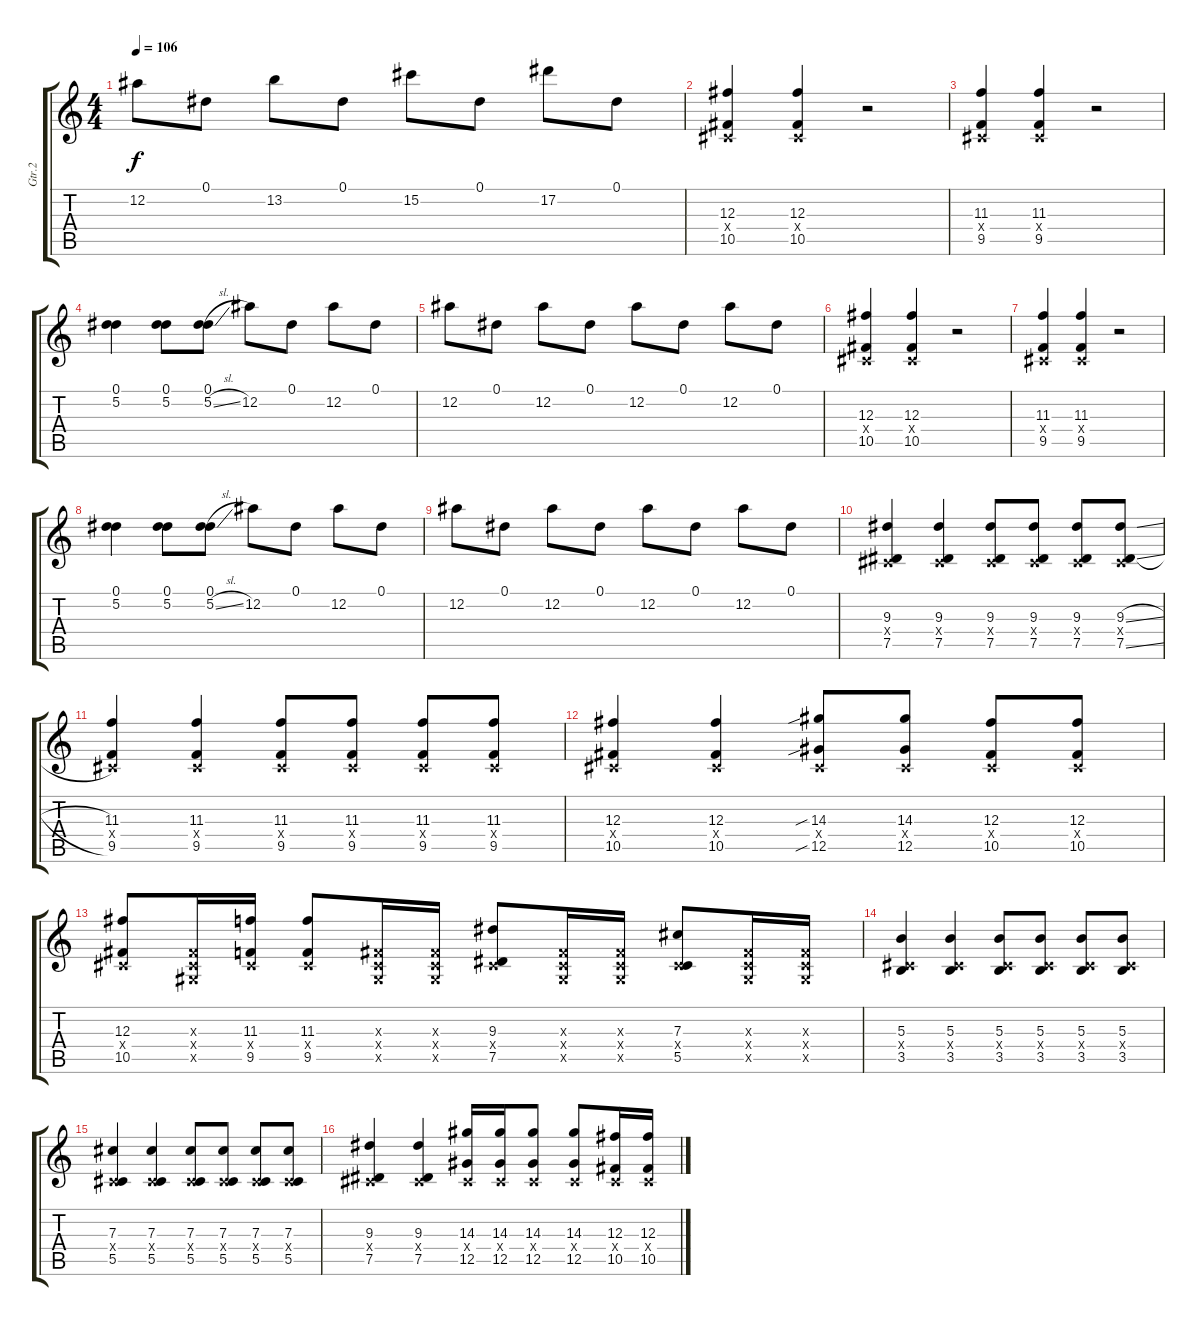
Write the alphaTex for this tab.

\track ("Gtr.2" "Gtr.2") {instrument electricguitarclean}
\staff {score tabs}
\tuning (Eb4 Bb3 Gb3 Db3 Ab2 Eb2) {hide}
\ts (4 4)
\tempo 106
\clef g2
\ks c
12.2.8{dy f} 0.1.8 13.2.8 0.1.8 15.2.8 0.1.8 17.2.8 0.1.8 |
(12.3 0.4{x} 10.5).4 (12.3 0.4{x} 10.5).4 r.2 |
(11.3 0.4{x} 9.5).4 (11.3 0.4{x} 9.5).4 r.2 |
(0.1 5.2).4{volume 4} (0.1 5.2).8 (0.1 5.2{sl}).8 12.2.8 0.1.8 12.2.8 0.1.8 |
12.2.8 0.1.8 12.2.8 0.1.8 12.2.8 0.1.8 12.2.8 0.1.8 |
(12.3 0.4{x} 10.5).4 (12.3 0.4{x} 10.5).4 r.2 |
(11.3 0.4{x} 9.5).4 (11.3 0.4{x} 9.5).4 r.2 |
(0.1 5.2).4{volume 4} (0.1 5.2).8 (0.1 5.2{sl}).8 12.2.8 0.1.8 12.2.8 0.1.8 |
12.2.8 0.1.8 12.2.8 0.1.8 12.2.8 0.1.8 12.2.8 0.1.8 |
(9.3 0.4{x} 7.5).4 (9.3 0.4{x} 7.5).4 (9.3 0.4{x} 7.5).8 (9.3 0.4{x} 7.5).8 (9.3 0.4{x} 7.5).8 (9.3{sl} 0.4{x} 7.5{sl}).8 |
(11.3 0.4{x} 9.5).4 (11.3 0.4{x} 9.5).4 (11.3 0.4{x} 9.5).8 (11.3 0.4{x} 9.5).8 (11.3 0.4{x} 9.5).8 (11.3 0.4{x} 9.5).8 |
(12.3 0.4{x} 10.5).4 (12.3 0.4{x} 10.5).4 (14.3{sib} 0.4{x} 12.5{sib}).8 (14.3 0.4{x} 12.5).8 (12.3 0.4{x} 10.5).8 (12.3 0.4{x} 10.5).8 |
(12.3 0.4{x} 10.5).8 (0.3{x} 0.4{x} 0.5{x}).16 (11.3 0.4{x} 9.5).16 (11.3 0.4{x} 9.5).8 (0.3{x} 0.4{x} 0.5{x}).16 (0.3{x} 0.4{x} 0.5{x}).16 (9.3 0.4{x} 7.5).8 (0.3{x} 0.4{x} 0.5{x}).16 (0.3{x} 0.4{x} 0.5{x}).16 (7.3 0.4{x} 5.5).8 (0.3{x} 0.4{x} 0.5{x}).16 (0.3{x} 0.4{x} 0.5{x}).16 |
(5.3 0.4{x} 3.5).4 (5.3 0.4{x} 3.5).4 (5.3 0.4{x} 3.5).8 (5.3 0.4{x} 3.5).8 (5.3 0.4{x} 3.5).8 (5.3 0.4{x} 3.5).8 |
(7.3 0.4{x} 5.5).4 (7.3 0.4{x} 5.5).4 (7.3 0.4{x} 5.5).8 (7.3 0.4{x} 5.5).8 (7.3 0.4{x} 5.5).8 (7.3 0.4{x} 5.5).8 |
(9.3 0.4{x} 7.5).4 (9.3 0.4{x} 7.5).4 (14.3 0.4{x} 12.5).16 (14.3 0.4{x} 12.5).16 (14.3 0.4{x} 12.5).8 (14.3 0.4{x} 12.5).8 (12.3 0.4{x} 10.5).16 (12.3 0.4{x} 10.5).16
